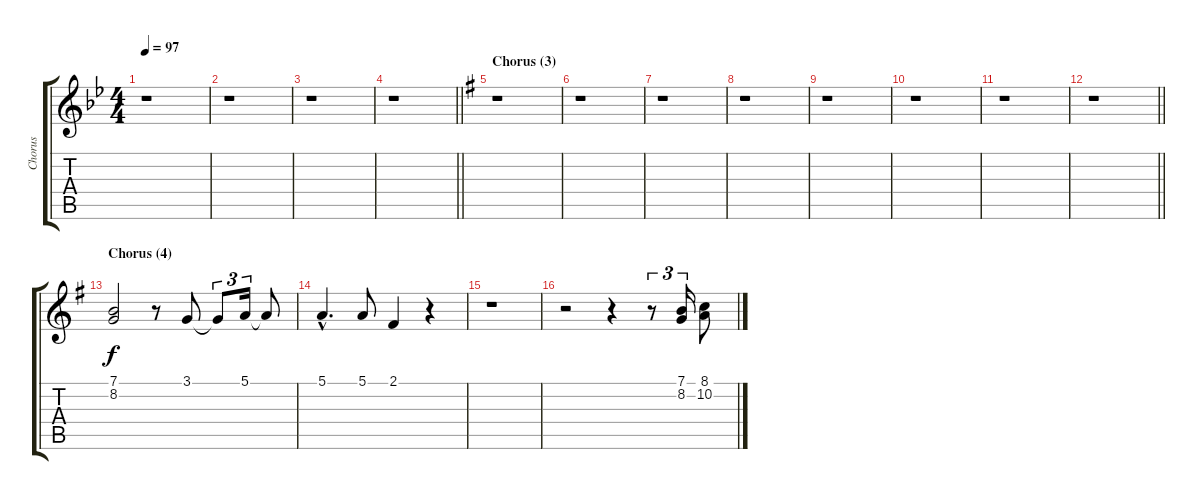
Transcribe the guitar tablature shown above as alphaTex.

\track ("Chorus" "Chorus") {instrument sopranosax}
\staff {score tabs}
\tuning (E4 B3 G3 D3 A2 E2) {hide}
\ts (4 4)
\tempo 97
\clef g2
\ks bb
r.1{dy f} |
r.1 |
r.1 |
\barLineRight lightlight
r.1 |
\section ("" "Chorus (3)")
\ks g
r.1 |
r.1 |
r.1 |
r.1 |
r.1 |
r.1 |
r.1 |
\barLineRight lightlight
r.1 |
\section ("" "Chorus (4)")
(7.1 8.2).2 r.8 3.1.8 3.1{t}.8{tu (3 2)} 5.1.16{tu (3 2)} 5.1{t}.8 |
5.1{hac}.4{d} 5.1.8 2.1.4 r.4 |
r.1 |
r.2 r.4 r.8{tu (3 2)} (7.1 8.2).16{tu (3 2)} (8.1 10.2).8
